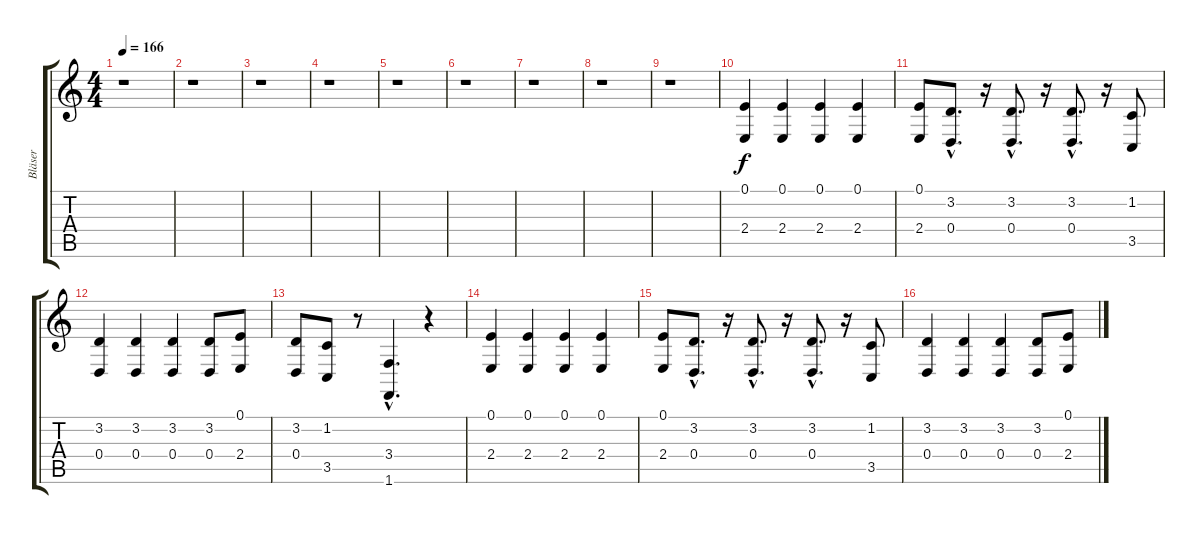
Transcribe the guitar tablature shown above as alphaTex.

\track ("Bläser" "Bläser") {instrument brasssection}
\staff {score tabs}
\tuning (E4 B3 G3 D3 A2 E2) {hide}
\ts (4 4)
\tempo 166
\clef g2
\ks c
r.1{dy f} |
r.1 |
r.1 |
r.1 |
r.1 |
r.1 |
r.1 |
r.1 |
r.1 |
(0.1 2.4).4 (0.1 2.4).4 (0.1 2.4).4 (0.1 2.4).4 |
(0.1 2.4).8 (3.2{hac} 0.4{hac}).8{d} r.16 (3.2{hac} 0.4{hac}).8{d} r.16 (3.2{hac} 0.4{hac}).8{d} r.16 (1.2 3.5).8 |
(3.2 0.4).4 (3.2 0.4).4 (3.2 0.4).4 (3.2 0.4).8 (0.1 2.4).8 |
(3.2 0.4).8 (1.2 3.5).8 r.8 (3.4{hac} 1.6{hac}).4{d} r.4 |
(0.1 2.4).4 (0.1 2.4).4 (0.1 2.4).4 (0.1 2.4).4 |
(0.1 2.4).8 (3.2{hac} 0.4{hac}).8{d} r.16 (3.2{hac} 0.4{hac}).8{d} r.16 (3.2{hac} 0.4{hac}).8{d} r.16 (1.2 3.5).8 |
(3.2 0.4).4 (3.2 0.4).4 (3.2 0.4).4 (3.2 0.4).8 (0.1 2.4).8
